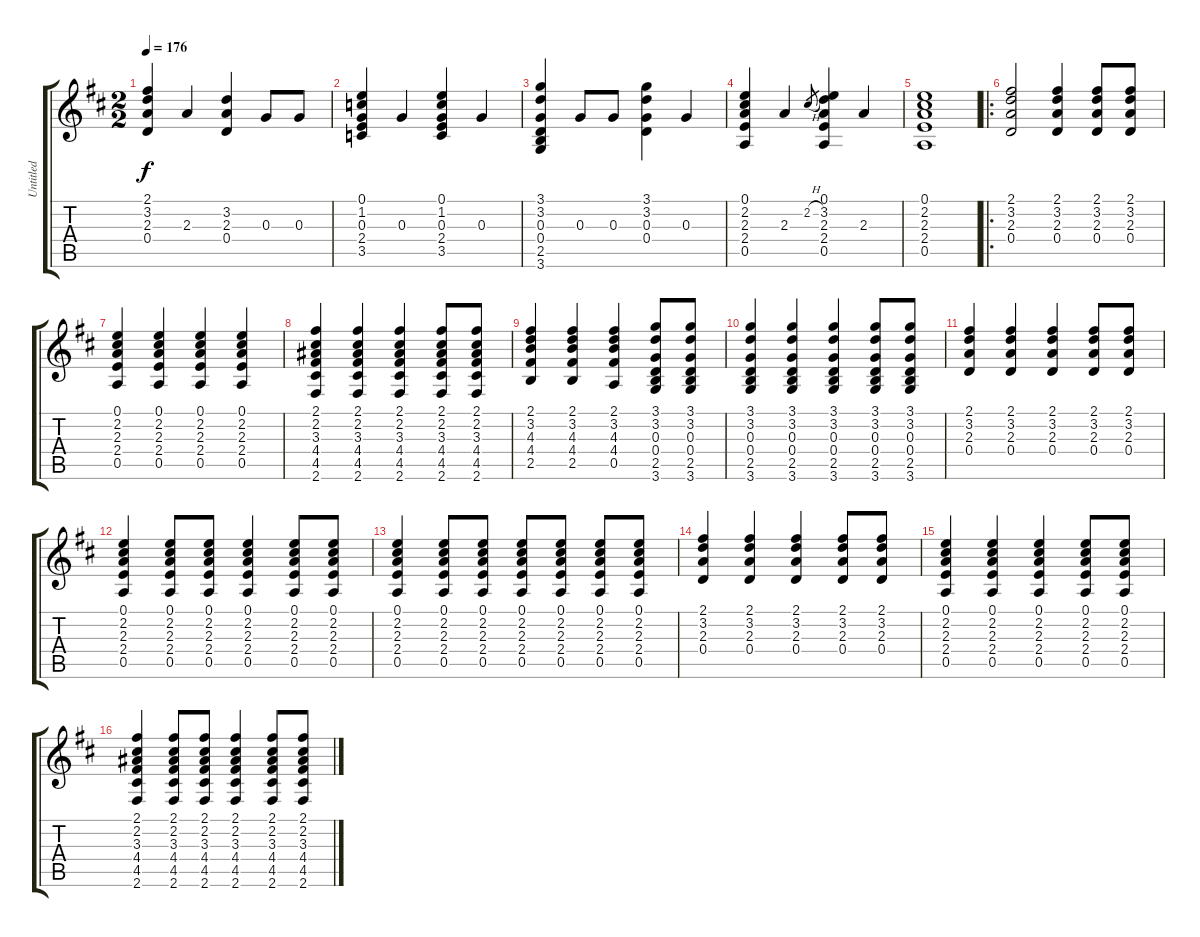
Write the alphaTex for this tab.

\track ("Untitled" "Untitled") {instrument acousticguitarnylon}
\staff {score tabs}
\tuning (E4 B3 G3 D3 A2 E2) {hide}
\ts (2 2)
\tempo 176
\clef g2
\ks d
(2.1 3.2 2.3 0.4).4{dy f instrument acousticguitarnylon} 2.3.4 (3.2 2.3 0.4).4 0.3.8 0.3.8 |
(0.1 1.2 0.3 2.4 3.5).4 0.3.4 (0.1 1.2 0.3 2.4 3.5).4 0.3.4 |
(3.1 3.2 0.3 0.4 2.5 3.6).4 0.3.8 0.3.8 (3.1 3.2 0.3 0.4).4 0.3.4 |
(0.1 2.2 2.3 2.4 0.5).4 2.3.4 2.2{h}.8{gr} (0.1 3.2 2.3 2.4 0.5).4 2.3.4 |
(0.1 2.2 2.3 2.4 0.5).1 |
\ro
(2.1 3.2 2.3 0.4).2 (2.1 3.2 2.3 0.4).4 (2.1 3.2 2.3 0.4).8 (2.1 3.2 2.3 0.4).8 |
(0.1 2.2 2.3 2.4 0.5).4 (0.1 2.2 2.3 2.4 0.5).4 (0.1 2.2 2.3 2.4 0.5).4 (0.1 2.2 2.3 2.4 0.5).4 |
(2.1 2.2 3.3 4.4 4.5 2.6).4 (2.1 2.2 3.3 4.4 4.5 2.6).4 (2.1 2.2 3.3 4.4 4.5 2.6).4 (2.1 2.2 3.3 4.4 4.5 2.6).8 (2.1 2.2 3.3 4.4 4.5 2.6).8 |
(2.1 3.2 4.3 4.4 2.5).4 (2.1 3.2 4.3 4.4 2.5).4 (2.1 3.2 4.3 4.4 0.5).4 (3.1 3.2 0.3 0.4 2.5 3.6).8 (3.1 3.2 0.3 0.4 2.5 3.6).8 |
(3.1 3.2 0.3 0.4 2.5 3.6).4 (3.1 3.2 0.3 0.4 2.5 3.6).4 (3.1 3.2 0.3 0.4 2.5 3.6).4 (3.1 3.2 0.3 0.4 2.5 3.6).8 (3.1 3.2 0.3 0.4 2.5 3.6).8 |
(2.1 3.2 2.3 0.4).4 (2.1 3.2 2.3 0.4).4 (2.1 3.2 2.3 0.4).4 (2.1 3.2 2.3 0.4).8 (2.1 3.2 2.3 0.4).8 |
(0.1 2.2 2.3 2.4 0.5).4 (0.1 2.2 2.3 2.4 0.5).8 (0.1 2.2 2.3 2.4 0.5).8 (0.1 2.2 2.3 2.4 0.5).4 (0.1 2.2 2.3 2.4 0.5).8 (0.1 2.2 2.3 2.4 0.5).8 |
(0.1 2.2 2.3 2.4 0.5).4 (0.1 2.2 2.3 2.4 0.5).8 (0.1 2.2 2.3 2.4 0.5).8 (0.1 2.2 2.3 2.4 0.5).8 (0.1 2.2 2.3 2.4 0.5).8 (0.1 2.2 2.3 2.4 0.5).8 (0.1 2.2 2.3 2.4 0.5).8 |
(2.1 3.2 2.3 0.4).4 (2.1 3.2 2.3 0.4).4 (2.1 3.2 2.3 0.4).4 (2.1 3.2 2.3 0.4).8 (2.1 3.2 2.3 0.4).8 |
(0.1 2.2 2.3 2.4 0.5).4 (0.1 2.2 2.3 2.4 0.5).4 (0.1 2.2 2.3 2.4 0.5).4 (0.1 2.2 2.3 2.4 0.5).8 (0.1 2.2 2.3 2.4 0.5).8 |
(2.1 2.2 3.3 4.4 4.5 2.6).4 (2.1 2.2 3.3 4.4 4.5 2.6).8 (2.1 2.2 3.3 4.4 4.5 2.6).8 (2.1 2.2 3.3 4.4 4.5 2.6).4 (2.1 2.2 3.3 4.4 4.5 2.6).8 (2.1 2.2 3.3 4.4 4.5 2.6).8
